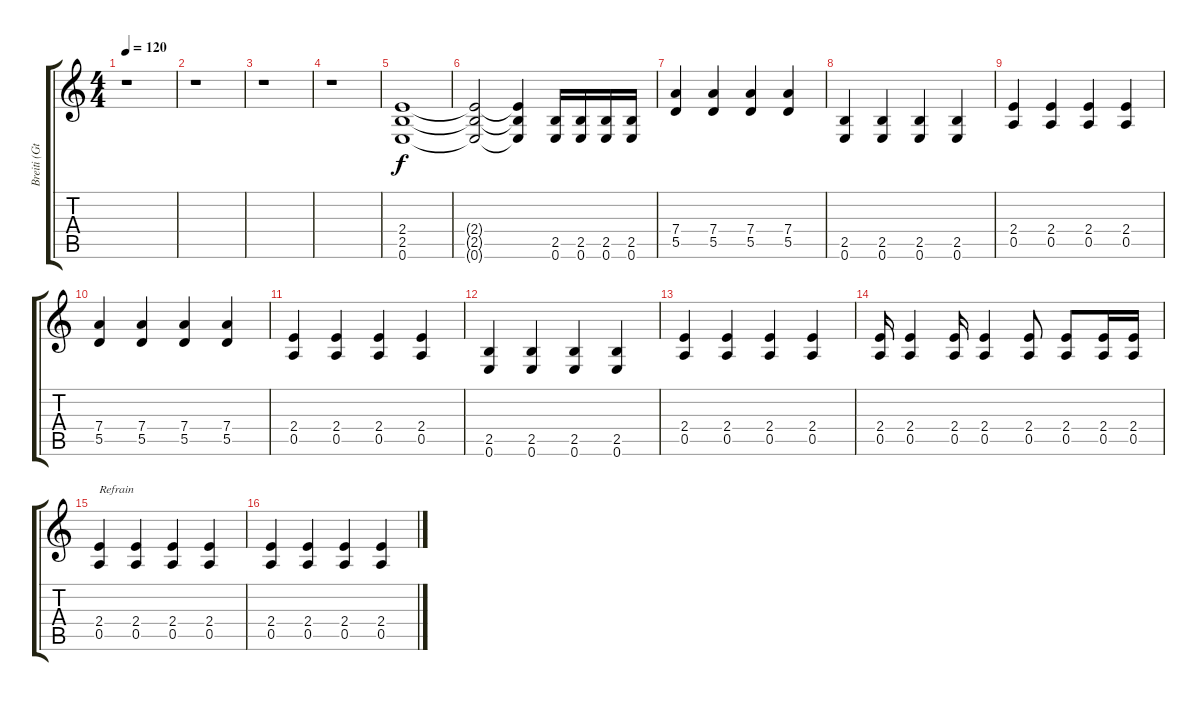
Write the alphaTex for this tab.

\track ("Breiti (Gtr. 2)" "Breiti (Gt") {instrument overdrivenguitar}
\staff {score tabs}
\tuning (E4 B3 G3 D3 A2 E2) {hide}
\ts (4 4)
\tempo 120
\clef g2
\ks c
r.1{dy f} |
r.1 |
r.1 |
r.1 |
(2.4 2.5 0.6).1 |
(2.4{t} 2.5{t} 0.6{t}).2 (2.4{t} 2.5{t} 0.6{t}).4 (2.5 0.6).16 (2.5 0.6).16 (2.5 0.6).16 (2.5 0.6).16 |
(7.4 5.5).4 (7.4 5.5).4 (7.4 5.5).4 (7.4 5.5).4 |
(2.5 0.6).4 (2.5 0.6).4 (2.5 0.6).4 (2.5 0.6).4 |
(2.4 0.5).4 (2.4 0.5).4 (2.4 0.5).4 (2.4 0.5).4 |
(7.4 5.5).4 (7.4 5.5).4 (7.4 5.5).4 (7.4 5.5).4 |
(2.4 0.5).4 (2.4 0.5).4 (2.4 0.5).4 (2.4 0.5).4 |
(2.5 0.6).4 (2.5 0.6).4 (2.5 0.6).4 (2.5 0.6).4 |
(2.4 0.5).4 (2.4 0.5).4 (2.4 0.5).4 (2.4 0.5).4 |
(2.4 0.5).16 (2.4 0.5).4 (2.4 0.5).16 (2.4 0.5).4 (2.4 0.5).8 (2.4 0.5).8 (2.4 0.5).16 (2.4 0.5).16 |
(2.4 0.5).4{txt "Refrain"} (2.4 0.5).4 (2.4 0.5).4 (2.4 0.5).4 |
(2.4 0.5).4 (2.4 0.5).4 (2.4 0.5).4 (2.4 0.5).4
